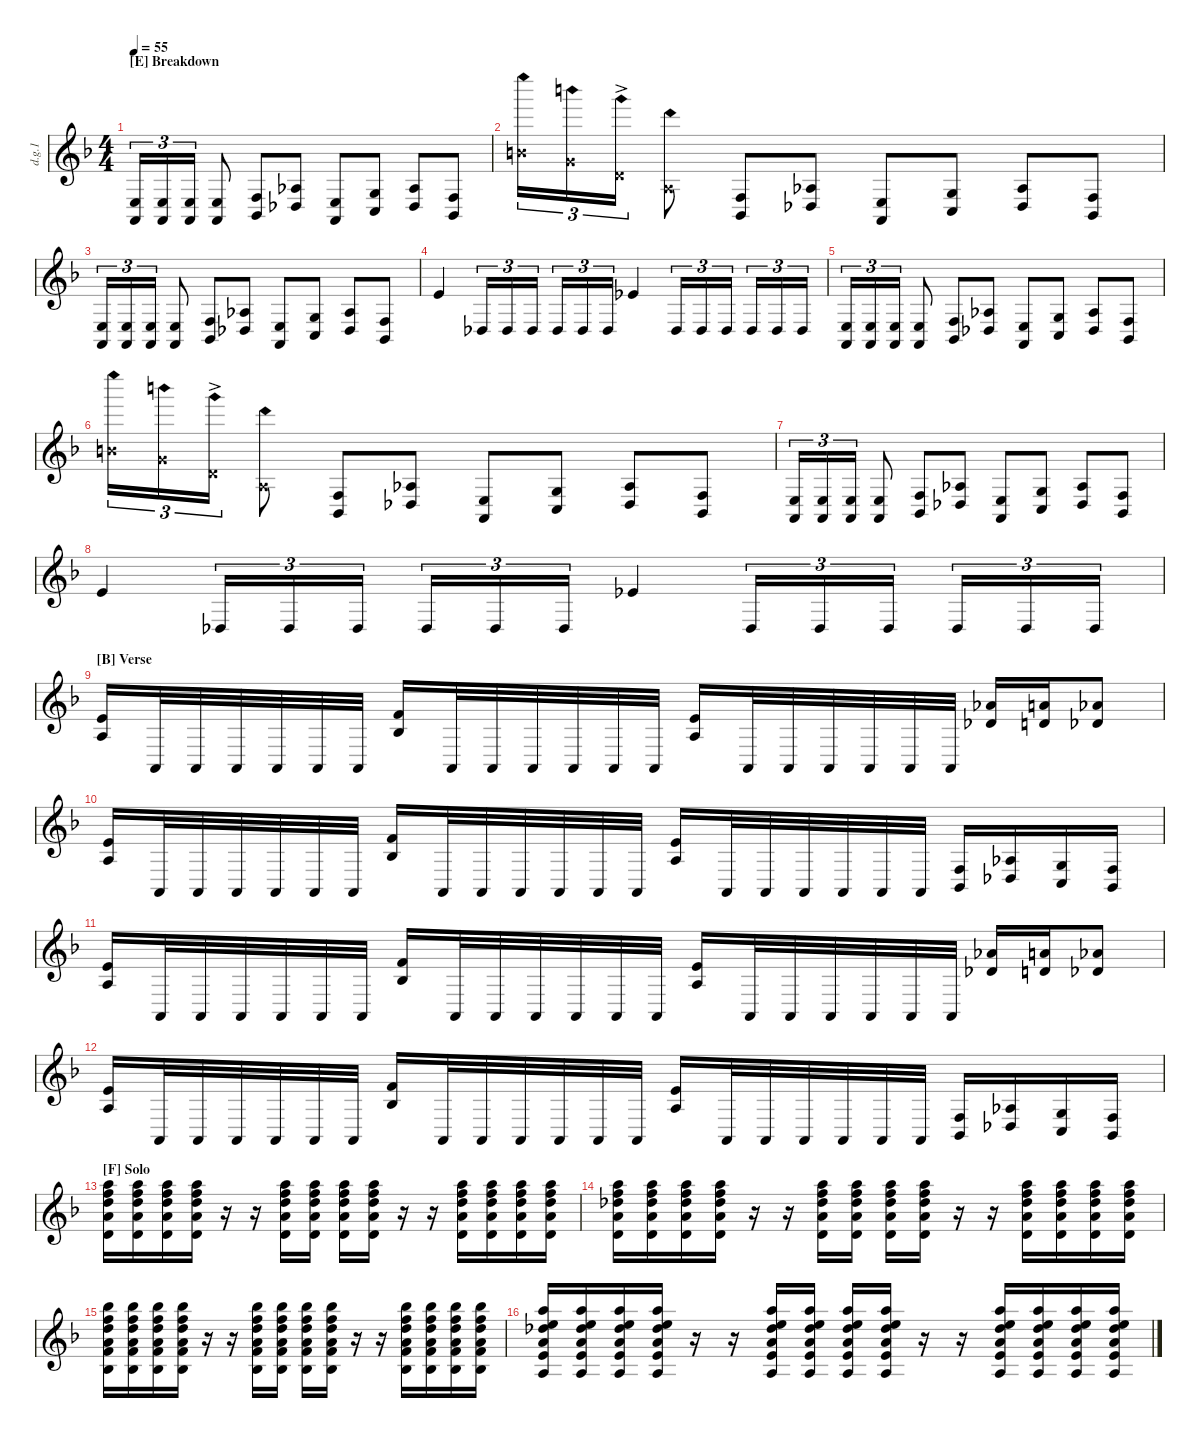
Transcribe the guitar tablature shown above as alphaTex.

\defaultSystemsLayout 4
\hideDynamics
\bracketExtendMode nobrackets
\otherSystemsTrackNameOrientation horizontal
\track ("Distortion Guitar 1" "d.g.1") {instrument distortionguitar}
\staff {score}
\tuning (E4 B3 G3 D3 A2 E2 A1)
\ts (4 4)
\section ("E" "Breakdown")
\tempo 55
\clef g2
\ks dminor
(0.6 0.7).16{tu (3 2) dy fff} (0.6 0.7).16{tu (3 2)} (0.6 0.7).16{tu (3 2)} (0.6 0.7).8 (1.6 1.7).8 (4.6 4.7).8 (0.6 0.7).8 (3.6 3.7).8 (4.6 4.7).8 (1.6 1.7).8 |
(5.1{nh} 0.2{x}).16{tu (3 2) dy f} (5.2{nh} 0.3{x}).16{tu (3 2)} (5.3{nh} 0.4{ac x}).16{tu (3 2)} (5.4{nh} 0.5{x}).8 (1.6 1.7).8{dy fff} (4.6 4.7).8 (0.6 0.7).8 (3.6 3.7).8 (4.6 4.7).8 (1.6 1.7).8 |
(0.6 0.7).16{tu (3 2)} (0.6 0.7).16{tu (3 2)} (0.6 0.7).16{tu (3 2)} (0.6 0.7).8 (1.6 1.7).8 (4.6 4.7).8 (0.6 0.7).8 (3.6 3.7).8 (4.6 4.7).8 (1.6 1.7).8 |
7.5.4{dy f} 4.7.16{tu (3 2) dy fff} 4.7.16{tu (3 2)} 4.7.16{tu (3 2)} 4.7.16{tu (3 2)} 4.7.16{tu (3 2)} 4.7.16{tu (3 2)} 6.5.4{dy f} 4.7.16{tu (3 2) dy fff} 4.7.16{tu (3 2)} 4.7.16{tu (3 2)} 4.7.16{tu (3 2)} 4.7.16{tu (3 2)} 4.7.16{tu (3 2)} |
(0.6 0.7).16{tu (3 2)} (0.6 0.7).16{tu (3 2)} (0.6 0.7).16{tu (3 2)} (0.6 0.7).8 (1.6 1.7).8 (4.6 4.7).8 (0.6 0.7).8 (3.6 3.7).8 (4.6 4.7).8 (1.6 1.7).8 |
(5.1{nh} 0.2{x}).16{tu (3 2) dy f} (5.2{nh} 0.3{x}).16{tu (3 2)} (5.3{nh} 0.4{ac x}).16{tu (3 2)} (5.4{nh} 0.5{x}).8 (1.6 1.7).8{dy fff} (4.6 4.7).8 (0.6 0.7).8 (3.6 3.7).8 (4.6 4.7).8 (1.6 1.7).8 |
(0.6 0.7).16{tu (3 2)} (0.6 0.7).16{tu (3 2)} (0.6 0.7).16{tu (3 2)} (0.6 0.7).8 (1.6 1.7).8 (4.6 4.7).8 (0.6 0.7).8 (3.6 3.7).8 (4.6 4.7).8 (1.6 1.7).8 |
7.5.4{dy f} 4.7.16{tu (3 2) dy fff} 4.7.16{tu (3 2)} 4.7.16{tu (3 2)} 4.7.16{tu (3 2)} 4.7.16{tu (3 2)} 4.7.16{tu (3 2)} 6.5.4{dy f} 4.7.16{tu (3 2) dy fff} 4.7.16{tu (3 2)} 4.7.16{tu (3 2)} 4.7.16{tu (3 2)} 4.7.16{tu (3 2)} 4.7.16{tu (3 2)} |
\section ("B" "Verse")
(7.5 5.6).16{dy f} 0.7.32 0.7.32 0.7.32 0.7.32 0.7.32 0.7.32 (8.5 6.6).16 0.7.32 0.7.32 0.7.32 0.7.32 0.7.32 0.7.32 (7.5 5.6).16 0.7.32 0.7.32 0.7.32 0.7.32 0.7.32 0.7.32 (11.5 9.6).16 (12.5 10.6).16 (11.5 9.6).8 |
(7.5 5.6).16 0.7.32 0.7.32 0.7.32 0.7.32 0.7.32 0.7.32 (8.5 6.6).16 0.7.32 0.7.32 0.7.32 0.7.32 0.7.32 0.7.32 (7.5 5.6).16 0.7.32 0.7.32 0.7.32 0.7.32 0.7.32 0.7.32 (1.6 1.7).16 (4.6 4.7).16 (3.6 3.7).16 (1.6 1.7).16 |
(7.5 5.6).16 0.7.32 0.7.32 0.7.32 0.7.32 0.7.32 0.7.32 (8.5 6.6).16 0.7.32 0.7.32 0.7.32 0.7.32 0.7.32 0.7.32 (7.5 5.6).16 0.7.32 0.7.32 0.7.32 0.7.32 0.7.32 0.7.32 (11.5 9.6).16 (12.5 10.6).16 (11.5 9.6).8 |
(7.5 5.6).16 0.7.32 0.7.32 0.7.32 0.7.32 0.7.32 0.7.32 (8.5 6.6).16 0.7.32 0.7.32 0.7.32 0.7.32 0.7.32 0.7.32 (7.5 5.6).16 0.7.32 0.7.32 0.7.32 0.7.32 0.7.32 0.7.32 (1.6 1.7).16 (4.6 4.7).16 (3.6 3.7).16 (1.6 1.7).16 |
\section ("F" "Solo")
(5.1 6.2 7.3 7.4 5.5).16 (5.1 6.2 7.3 7.4 5.5).16 (5.1 6.2 7.3 7.4 5.5).16 (5.1 6.2 7.3 7.4 5.5).16 r.16 r.16 (5.1 6.2 7.3 7.4 5.5).16 (5.1 6.2 7.3 7.4 5.5).16 (5.1 6.2 7.3 7.4 5.5).16 (5.1 6.2 7.3 7.4 5.5).16 r.16 r.16 (5.1 6.2 7.3 7.4 5.5).16 (5.1 6.2 7.3 7.4 5.5).16 (5.1 6.2 7.3 7.4 5.5).16 (5.1 6.2 7.3 7.4 5.5).16 |
(5.1 6.2 6.3 7.4 5.5).16 (5.1 6.2 6.3 7.4 5.5).16 (5.1 6.2 6.3 7.4 5.5).16 (5.1 6.2 6.3 7.4 5.5).16 r.16 r.16 (5.1 6.2 6.3 7.4 5.5).16 (5.1 6.2 6.3 7.4 5.5).16 (5.1 6.2 6.3 7.4 5.5).16 (5.1 6.2 6.3 7.4 5.5).16 r.16 r.16 (5.1 6.2 6.3 7.4 5.5).16 (5.1 6.2 6.3 7.4 5.5).16 (5.1 6.2 6.3 7.4 5.5).16 (5.1 6.2 6.3 7.4 5.5).16 |
(6.1 6.2 7.3 7.4 8.5 6.6).16 (6.1 6.2 7.3 7.4 8.5 6.6).16 (6.1 6.2 7.3 7.4 8.5 6.6).16 (6.1 6.2 7.3 7.4 8.5 6.6).16 r.16 r.16 (6.1 6.2 7.3 7.4 8.5 6.6).16 (6.1 6.2 7.3 7.4 8.5 6.6).16 (6.1 6.2 7.3 7.4 8.5 6.6).16 (6.1 6.2 7.3 7.4 8.5 6.6).16 r.16 r.16 (6.1 6.2 7.3 7.4 8.5 6.6).16 (6.1 6.2 7.3 7.4 8.5 6.6).16 (6.1 6.2 7.3 7.4 8.5 6.6).16 (6.1 6.2 7.3 7.4 8.5 6.6).16 |
(5.1 5.2 6.3 7.4 7.5 5.6).16 (5.1 5.2 6.3 7.4 7.5 5.6).16 (5.1 5.2 6.3 7.4 7.5 5.6).16 (5.1 5.2 6.3 7.4 7.5 5.6).16 r.16 r.16 (5.1 5.2 6.3 7.4 7.5 5.6).16 (5.1 5.2 6.3 7.4 7.5 5.6).16 (5.1 5.2 6.3 7.4 7.5 5.6).16 (5.1 5.2 6.3 7.4 7.5 5.6).16 r.16 r.16 (5.1 5.2 6.3 7.4 7.5 5.6).16 (5.1 5.2 6.3 7.4 7.5 5.6).16 (5.1 5.2 6.3 7.4 7.5 5.6).16 (5.1 5.2 6.3 7.4 7.5 5.6).16
